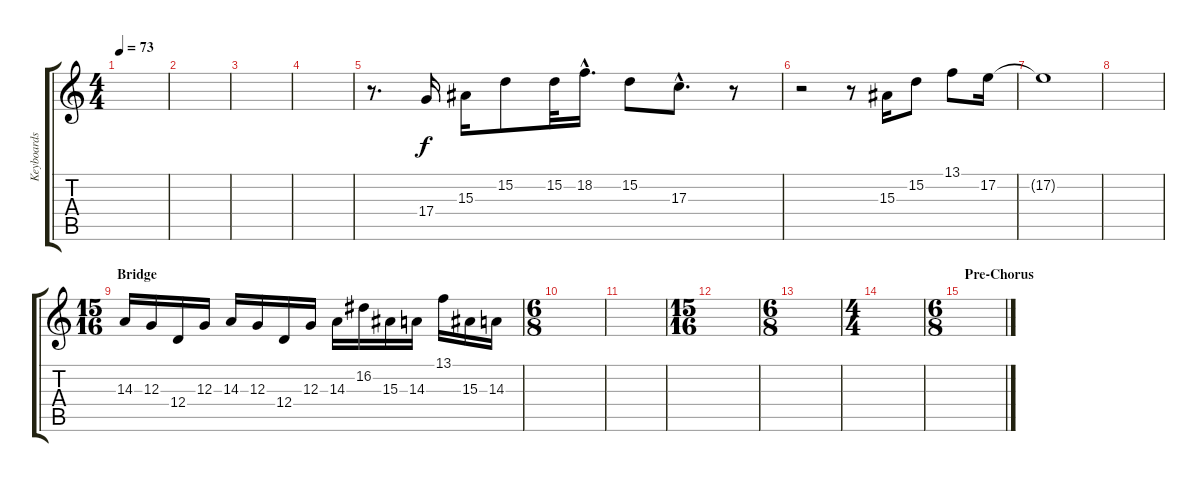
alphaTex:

\track ("Keyboards" "Keyboards") {instrument brightacousticpiano}
\staff {score tabs}
\tuning (E4 B3 G3 D3 A2 E2) {hide}
\ts (4 4)
\tempo 73
\clef g2
\ks c
|
|
|
|
r.8{d} 17.4.16 15.3.16 15.2.8 15.2.32 18.2{hac}.16{d} 15.2.8 17.3{hac}.8{d} r.8 |
r.2 r.8 15.3.16 15.2.8 13.1.8 17.2.16 |
17.2{t}.1 |
|
\ts (15 16)
\section ("" "Bridge")
14.3.16 12.3.16 12.4.16 12.3.16 14.3.16 12.3.16 12.4.16 12.3.16 14.3.16 16.2.16 15.3.16 14.3.16 13.1.16 15.3.16 14.3.16 |
\ts (6 8)
|
|
\ts (15 16)
|
\ts (6 8)
|
\ts (4 4)
|
\ts (6 8)
\section ("" "Pre-Chorus")
